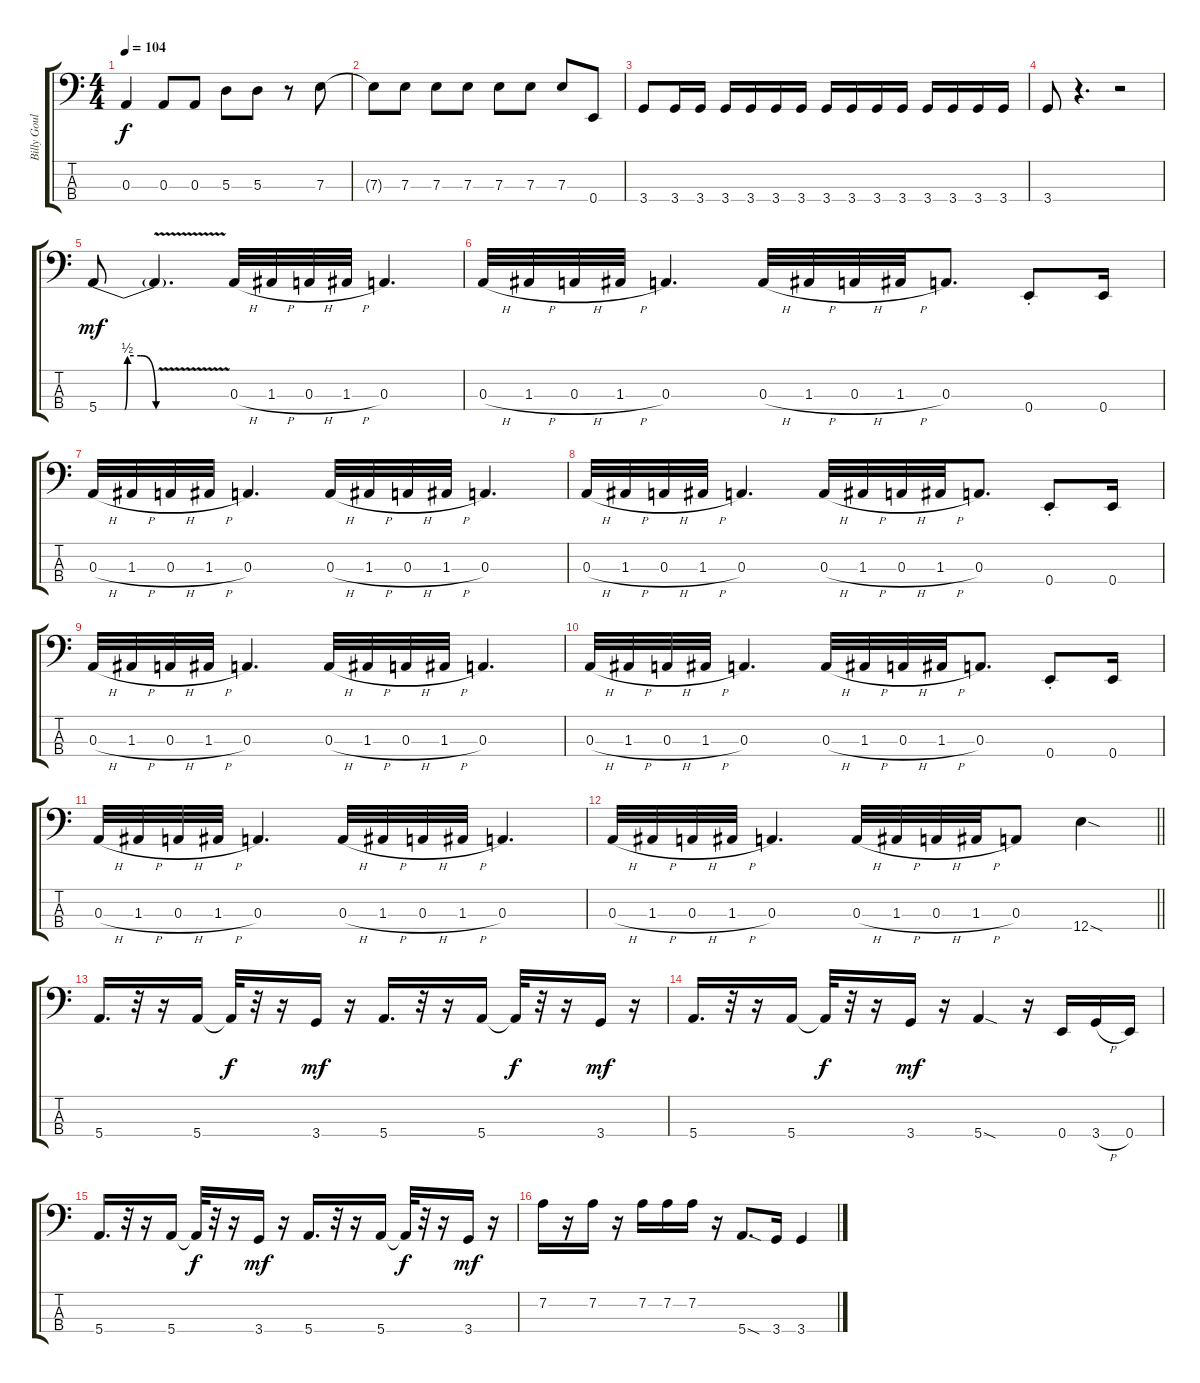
\track ("Billy Gould - Bass" "Billy Goul") {instrument slapbass2}
\staff {score tabs}
\tuning (G2 D2 A1 E1) {hide}
\ts (4 4)
\tempo 104
\clef f4
\ks c
0.3.4{dy f} 0.3.8 0.3.8 5.3.8 5.3.8 r.8 7.3.8 |
7.3{t}.8 7.3.8 7.3.8 7.3.8 7.3.8 7.3.8 7.3.8 0.4.8 |
3.4.8 3.4.16 3.4.16 3.4.16 3.4.16 3.4.16 3.4.16 3.4.16 3.4.16 3.4.16 3.4.16 3.4.16 3.4.16 3.4.16 3.4.16 |
3.4.8 r.4{d} r.2 |
5.4{be (custom 0 0 27 0 30 2 44 2 60 0)}.8{dy mf} 5.4{v t}.4{d} 0.3{h}.32 1.3{h}.32 0.3{h}.32 1.3{h}.32 0.3.4{d} |
0.3{h}.32 1.3{h}.32 0.3{h}.32 1.3{h}.32 0.3.4{d} 0.3{h}.32 1.3{h}.32 0.3{h}.32 1.3{h}.32 0.3.8{d} 0.4{st}.8 0.4.16 |
0.3{h}.32 1.3{h}.32 0.3{h}.32 1.3{h}.32 0.3.4{d} 0.3{h}.32 1.3{h}.32 0.3{h}.32 1.3{h}.32 0.3.4{d} |
0.3{h}.32 1.3{h}.32 0.3{h}.32 1.3{h}.32 0.3.4{d} 0.3{h}.32 1.3{h}.32 0.3{h}.32 1.3{h}.32 0.3.8{d} 0.4{st}.8 0.4.16 |
0.3{h}.32 1.3{h}.32 0.3{h}.32 1.3{h}.32 0.3.4{d} 0.3{h}.32 1.3{h}.32 0.3{h}.32 1.3{h}.32 0.3.4{d} |
0.3{h}.32 1.3{h}.32 0.3{h}.32 1.3{h}.32 0.3.4{d} 0.3{h}.32 1.3{h}.32 0.3{h}.32 1.3{h}.32 0.3.8{d} 0.4{st}.8 0.4.16 |
0.3{h}.32 1.3{h}.32 0.3{h}.32 1.3{h}.32 0.3.4{d} 0.3{h}.32 1.3{h}.32 0.3{h}.32 1.3{h}.32 0.3.4{d} |
\barLineRight lightlight
0.3{h}.32 1.3{h}.32 0.3{h}.32 1.3{h}.32 0.3.4{d} 0.3{h}.32 1.3{h}.32 0.3{h}.32 1.3{h}.32 0.3.8 12.4{sod}.4 |
5.4.16{d} r.32 r.16 5.4.16 5.4{t}.32{dy f} r.32 r.16 3.4.16{dy mf} r.16 5.4.16{d} r.32 r.16 5.4.16 5.4{t}.32{dy f} r.32 r.16 3.4.16{dy mf} r.16 |
5.4.16{d} r.32 r.16 5.4.16 5.4{t}.32{dy f} r.32 r.16 3.4.16{dy mf} r.16 5.4{sod}.4 r.16 0.4.16 3.4{h}.16 0.4.16 |
5.4.16{d} r.32 r.16 5.4.16 5.4{t}.32{dy f} r.32 r.16 3.4.16{dy mf} r.16 5.4.16{d} r.32 r.16 5.4.16 5.4{t}.32{dy f} r.32 r.16 3.4.16{dy mf} r.16 |
7.2.16 r.16 7.2.16 r.16 7.2.16 7.2.16 7.2.16 r.16 5.4{sod}.8{d} 3.4.16 3.4.4
